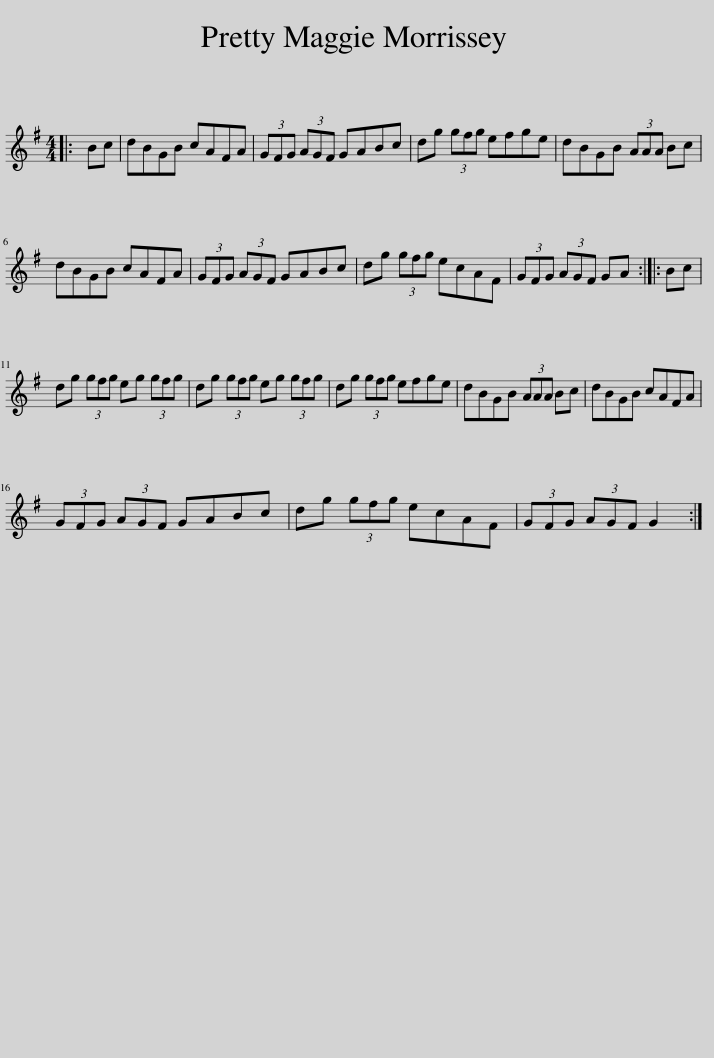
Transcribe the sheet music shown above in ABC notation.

X:1
L:1/8
M:4/4
I:linebreak $
K:G
V:1 treble
V:1
|: Bc | dBGB cAFA | (3GFG (3AGF GABc | dg (3gfg efge | dBGB (3AAA Bc |$ %5
 dBGB cAFA | (3GFG (3AGF GABc | dg (3gfg ecAF | (3GFG (3AGF GA :: Bc |$ %10
 dg (3gfg eg (3gfg | dg (3gfg eg (3gfg | dg (3gfg efge | dBGB (3AAA Bc | dBGB cAFA |$ %15
 (3GFG (3AGF GABc | dg (3gfg ecAF | (3GFG (3AGF G2 :| %18
